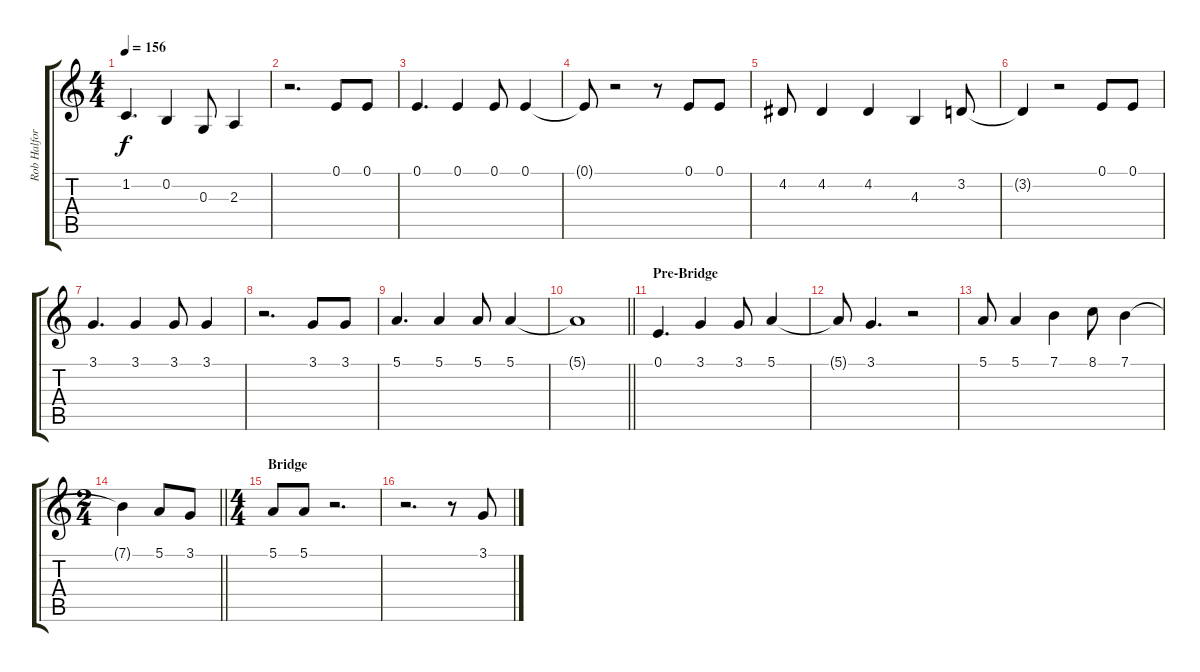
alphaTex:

\track ("Rob Halford" "Rob Halfor") {instrument bassoon}
\staff {score tabs}
\tuning (E4 B3 G3 D3 A2 E2) {hide}
\ts (4 4)
\tempo 156
\clef g2
\ks c
1.2.4{d dy f} 0.2.4 0.3.8 2.3.4 |
r.2{d} 0.1.8 0.1.8 |
0.1.4{d} 0.1.4 0.1.8 0.1.4 |
0.1{t}.8 r.2 r.8 0.1.8 0.1.8 |
4.2.8 4.2.4 4.2.4 4.3.4 3.2.8 |
3.2{t}.4 r.2 0.1.8 0.1.8 |
3.1.4{d} 3.1.4 3.1.8 3.1.4 |
r.2{d} 3.1.8 3.1.8 |
5.1.4{d} 5.1.4 5.1.8 5.1.4 |
\barLineRight lightlight
5.1{t}.1 |
\section ("" "Pre-Bridge")
0.1.4{d} 3.1.4 3.1.8 5.1.4 |
5.1{t}.8 3.1.4{d} r.2 |
5.1.8 5.1.4 7.1.4 8.1.8 7.1.4 |
\ts (2 4)
\barLineRight lightlight
7.1{t}.4 5.1.8 3.1.8 |
\ts (4 4)
\section ("" "Bridge")
5.1.8 5.1.8 r.2{d} |
r.2{d} r.8 3.1.8
